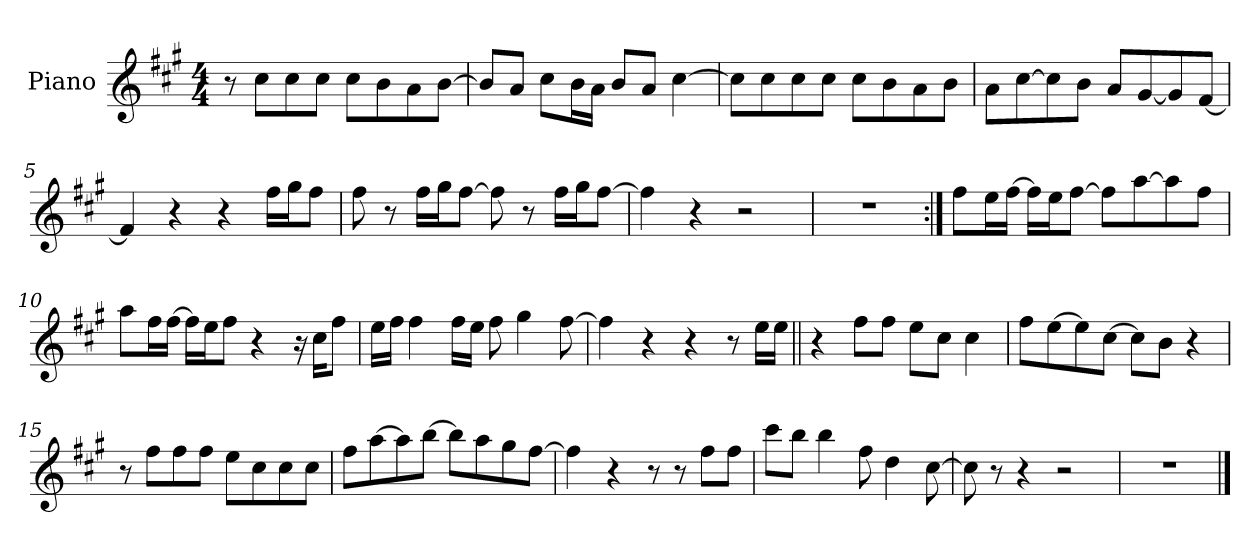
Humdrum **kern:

**kern
*part1
*staff1
*I"Piano
*I'Pno.
*clefG2
*k[f#c#g#]
*M4/4
=1
8r
8cc#\L
8cc#\
8cc#\J
8cc#\L
8b\
8a\
[8b\J
=2
8b/L]
8a/J
8cc#\L
16b\L
16a\JJ
8b/L
8a/J
[4cc#\
=3
8cc#\L]
8cc#\
8cc#\
8cc#\J
8cc#\L
8b\
8a\
8b\J
=4
8a\L
[8cc#\
8cc#\]
8b\J
8a/L
[8g#/
8g#/]
[8f#/J
=5
4f#/]
4r
4r
16ff#\LL
16gg#\J
8ff#\J
!!LO:LB:g=z
=6
8ff#\
8r
16ff#\LL
16gg#\J
[8ff#\J
8ff#\]
8r
16ff#\LL
16gg#\J
[8ff#\J
=7
4ff#\]
4r
2r
=8
1r
=9:|!
8ff#\L
16ee\L
[16ff#\JJ
16ff#\LL]
16ee\J
[8ff#\J
8ff#\L]
[8aa\
8aa\]
8ff#\J
=10
8aa\L
16ff#\L
[16ff#\JJ
16ff#\LL]
16ee\J
8ff#\J
4r
16r
16cc#\KL
8ff#\J
!!LO:LB:g=z
=11
16ee\LL
16ff#\JJ
4ff#\
16ff#\LL
16ee\JJ
8ff#\
4gg#\
[8ff#\
=12
4ff#\]
4r
4r
8r
16ee\LL
16ee\JJ
=13||
4r
8ff#\L
8ff#\J
8ee\L
8cc#\J
4cc#\
=14
8ff#\L
[8ee\
8ee\]
[8cc#\J
8cc#\L]
8b\J
4r
=15
8r
8ff#\L
8ff#\
8ff#\J
8ee\L
8cc#\
8cc#\
8cc#\J
=16
8ff#\L
[8aa\
8aa\]
[8bb\J
8bb\L]
8aa\
8gg#\
[8ff#\J
!!LO:LB:g=z
=17
4ff#\]
4r
8r
8r
8ff#\L
8ff#\J
=18
8ccc#\L
8bb\J
4bb\
8ff#\
4dd\
[8cc#\
=19
8cc#\]
8r
4r
2r
=20
1r
==
*-
